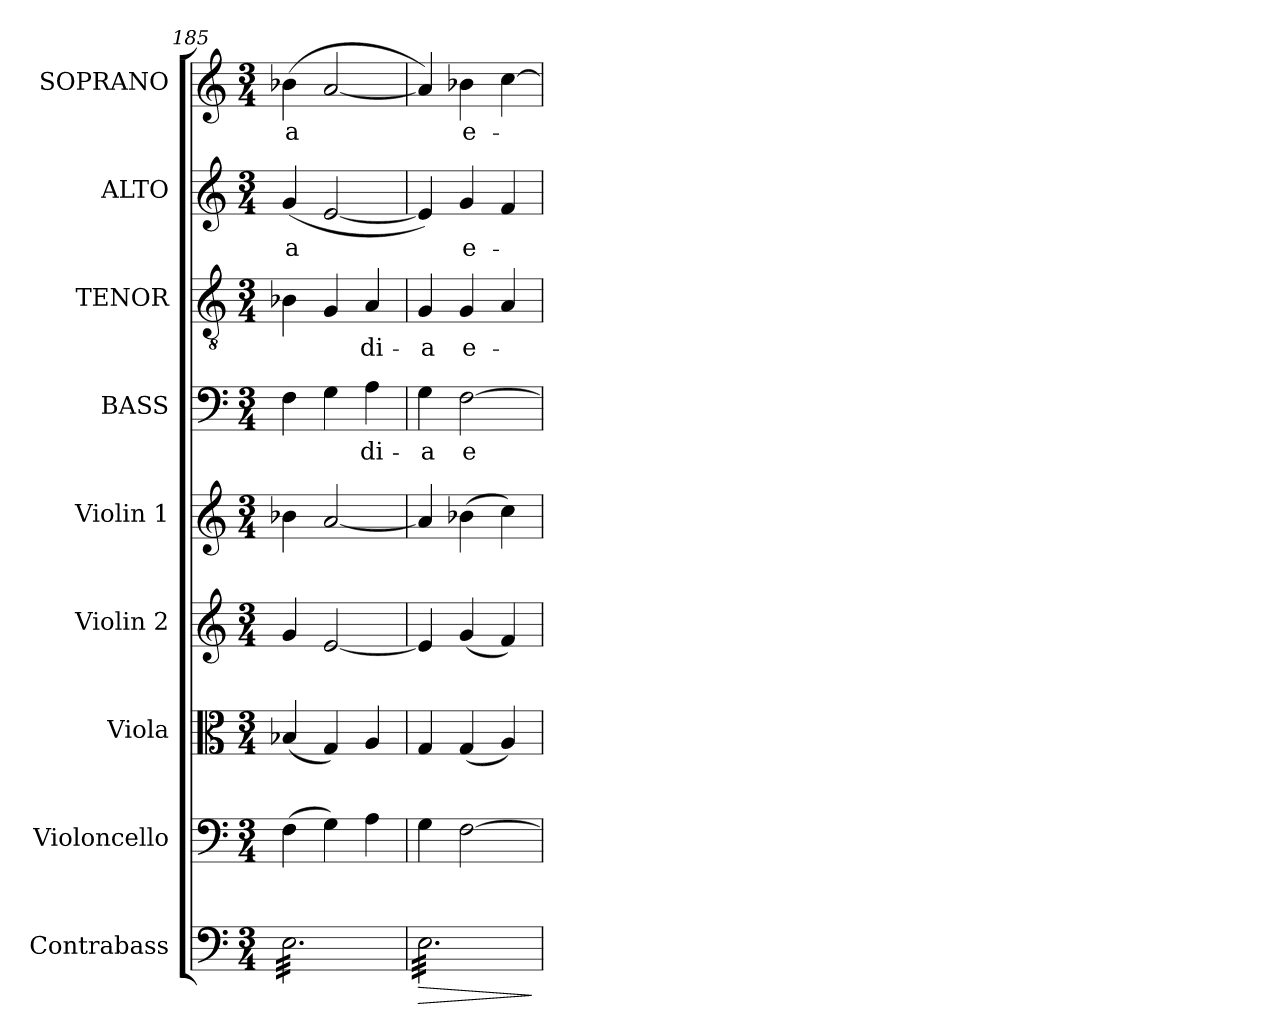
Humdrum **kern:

**kern	**dynam	**kern	**kern	**kern	**kern	**kern	**text	**kern	**text	**kern	**text	**kern	**text
*part9	*part9	*part8	*part7	*part6	*part5	*part4	*part4	*part3	*part3	*part2	*part2	*part1	*part1
*staff9	*staff9	*staff8	*staff7	*staff6	*staff5	*staff4	*staff4	*staff3	*staff3	*staff2	*staff2	*staff1	*staff1
*I"Contrabass	*	*I"Violoncello	*I"Viola	*I"Violin 2	*I"Violin 1	*I"BASS	*	*I"TENOR	*	*I"ALTO	*	*I"SOPRANO	*
*I'Cb.	*	*I'Vc.	*I'Vla.	*I'Vln. 2	*I'Vln. 1	*I'B.	*	*I'T.	*	*I'A.	*	*I'S.	*
*clefF4	*	*clefF4	*clefC3	*clefG2	*clefG2	*clefF4	*	*clefGv2	*	*clefG2	*	*clefG2	*
*ITrd7c12	*	*	*	*	*	*	*	*ITrd7c12	*	*	*	*	*
*k[]	*	*k[]	*k[]	*k[]	*k[]	*k[]	*	*k[]	*	*k[]	*	*k[]	*
*C:	*	*C:	*C:	*C:	*C:	*C:	*	*C:	*	*C:	*	*C:	*
*M3/4	*	*M3/4	*M3/4	*M3/4	*M3/4	*M3/4	*	*M3/4	*	*M3/4	*	*M3/4	*
=185	=185	=185	=185	=185	=185	=185	=185	=185	=185	=185	=185	=185	=185
!	!	!	!	!	!	!	!	!	!	!	!LO:LY:b:color=#000000	!	!
!	!	!	!	!	!	!	!	!	!	!	!	!	!LO:LY:b:color=#000000
*tremolo	*	*	*	*	*	*	*	*	*	*	*	*	*
32EEi\LLL	.	(4Fi\	(4B-Xi/	4gi/	4b-Xi\	4Fi\	.	4BB-Xi\	.	(4gi/	-a	(4b-Xi\	-a
32EEi\	.	.	.	.	.	.	.	.	.	.	.	.	.
32EEi\	.	.	.	.	.	.	.	.	.	.	.	.	.
32EEi\	.	.	.	.	.	.	.	.	.	.	.	.	.
32EEi\	.	.	.	.	.	.	.	.	.	.	.	.	.
32EEi\	.	.	.	.	.	.	.	.	.	.	.	.	.
32EEi\	.	.	.	.	.	.	.	.	.	.	.	.	.
32EEi\	.	.	.	.	.	.	.	.	.	.	.	.	.
32EEi\	.	4Gi\)	4Gi/)	[<2ei/	[<2ai/	4Gi\	.	4GGi/	.	[<2ei/	.	[<2ai/	.
32EEi\	.	.	.	.	.	.	.	.	.	.	.	.	.
32EEi\	.	.	.	.	.	.	.	.	.	.	.	.	.
32EEi\	.	.	.	.	.	.	.	.	.	.	.	.	.
32EEi\	.	.	.	.	.	.	.	.	.	.	.	.	.
32EEi\	.	.	.	.	.	.	.	.	.	.	.	.	.
32EEi\	.	.	.	.	.	.	.	.	.	.	.	.	.
32EEi\	.	.	.	.	.	.	.	.	.	.	.	.	.
!	!	!	!	!	!	!	!LO:LY:b:color=#000000	!	!	!	!	!	!
!	!	!	!	!	!	!	!	!	!LO:LY:b:color=#000000	!	!	!	!
32EEi\	.	4Ai\	4Ai/	.	.	4Ai\	-di-	4AAi/	-di-	.	.	.	.
32EEi\	.	.	.	.	.	.	.	.	.	.	.	.	.
32EEi\	.	.	.	.	.	.	.	.	.	.	.	.	.
32EEi\	.	.	.	.	.	.	.	.	.	.	.	.	.
32EEi\	.	.	.	.	.	.	.	.	.	.	.	.	.
32EEi\	.	.	.	.	.	.	.	.	.	.	.	.	.
32EEi\	.	.	.	.	.	.	.	.	.	.	.	.	.
32EEi\JJJ	.	.	.	.	.	.	.	.	.	.	.	.	.
=186	=186	=186	=186	=186	=186	=186	=186	=186	=186	=186	=186	=186	=186
!	!LO:HP:b	!	!	!	!	!	!	!	!	!	!	!	!
!	!	!	!	!	!	!	!LO:LY:b:color=#000000	!	!	!	!	!	!
!	!	!	!	!	!	!	!	!	!LO:LY:b:color=#000000	!	!	!	!
32EEi\LLL	>	4Gi\	4Gi/	4ei/]	4ai/]	4Gi\	-a	4GGi/	-a	4ei/])	.	4ai/])	.
32EEi\	.	.	.	.	.	.	.	.	.	.	.	.	.
32EEi\	.	.	.	.	.	.	.	.	.	.	.	.	.
32EEi\	.	.	.	.	.	.	.	.	.	.	.	.	.
32EEi\	.	.	.	.	.	.	.	.	.	.	.	.	.
32EEi\	.	.	.	.	.	.	.	.	.	.	.	.	.
32EEi\	.	.	.	.	.	.	.	.	.	.	.	.	.
32EEi\	.	.	.	.	.	.	.	.	.	.	.	.	.
!	!	!	!	!	!	!	!LO:LY:b:color=#000000	!	!	!	!	!	!
!	!	!	!	!	!	!	!	!	!LO:LY:b:color=#000000	!	!	!	!
!	!	!	!	!	!	!	!	!	!	!	!LO:LY:b:color=#000000	!	!
!	!	!	!	!	!	!	!	!	!	!	!	!	!LO:LY:b:color=#000000
32EEi\	.	[>2Fi\	(4Gi/	(4gi/	(4b-Xi\	[>2Fi\	e-	4GGi/	e-	4gi/	e-	4b-Xi\	e-
32EEi\	.	.	.	.	.	.	.	.	.	.	.	.	.
32EEi\	.	.	.	.	.	.	.	.	.	.	.	.	.
32EEi\	.	.	.	.	.	.	.	.	.	.	.	.	.
32EEi\	.	.	.	.	.	.	.	.	.	.	.	.	.
32EEi\	.	.	.	.	.	.	.	.	.	.	.	.	.
32EEi\	.	.	.	.	.	.	.	.	.	.	.	.	.
32EEi\	.	.	.	.	.	.	.	.	.	.	.	.	.
32EEi\	.	.	4Ai/)	4fi/)	4cci\)	.	.	4AAi/	.	4fi/	.	[>4cci\	.
32EEi\	.	.	.	.	.	.	.	.	.	.	.	.	.
32EEi\	.	.	.	.	.	.	.	.	.	.	.	.	.
32EEi\	.	.	.	.	.	.	.	.	.	.	.	.	.
32EEi\	.	.	.	.	.	.	.	.	.	.	.	.	.
32EEi\	.	.	.	.	.	.	.	.	.	.	.	.	.
32EEi\	.	.	.	.	.	.	.	.	.	.	.	.	.
32EEi\JJJ	.	.	.	.	.	.	.	.	.	.	.	.	.
*Xtremolo	*	*	*	*	*	*	*	*	*	*	*	*	*
.	]	.	.	.	.	.	.	.	.	.	.	.	.
=	=	=	=	=	=	=	=	=	=	=	=	=	=
*-	*-	*-	*-	*-	*-	*-	*-	*-	*-	*-	*-	*-	*-
